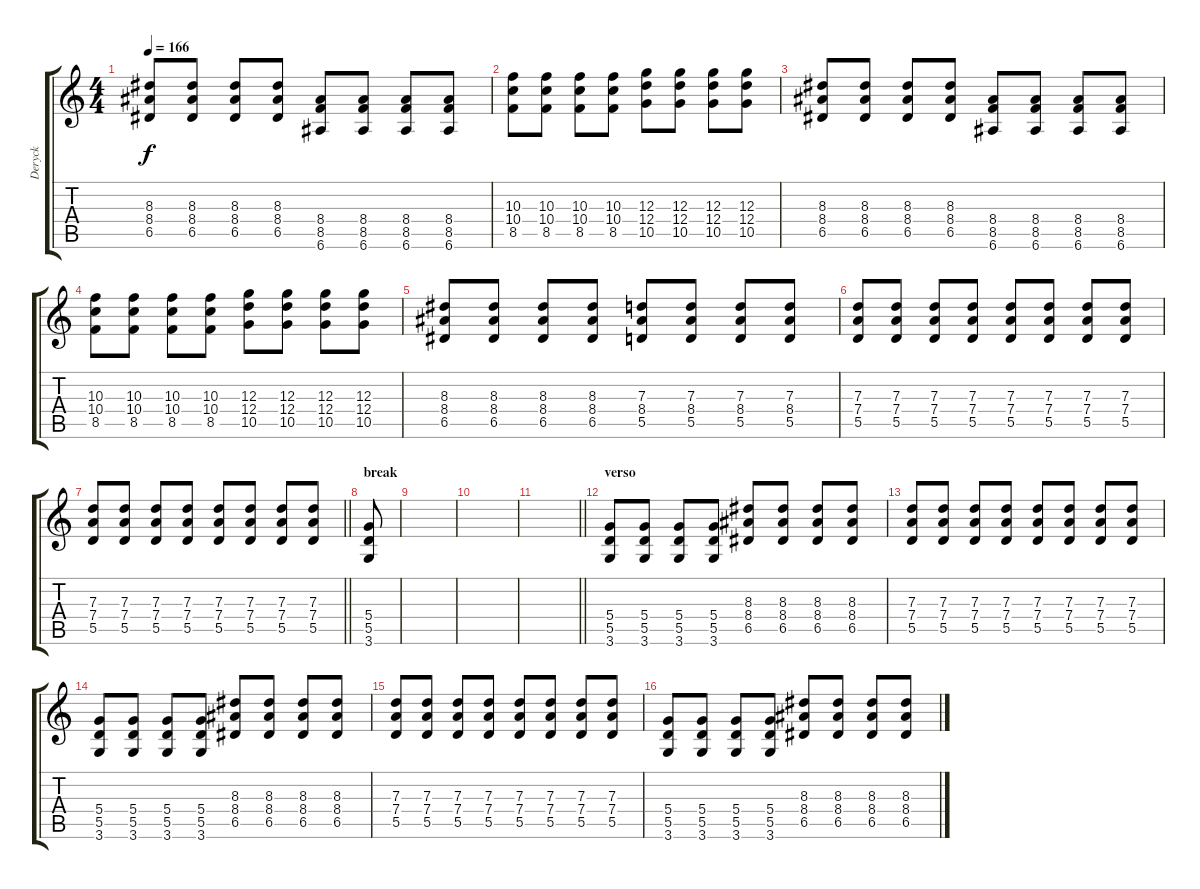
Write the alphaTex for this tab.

\track ("Deryck" "Deryck") {instrument overdrivenguitar}
\staff {score tabs}
\tuning (E4 B3 G3 D3 A2 E2) {hide}
\ts (4 4)
\tempo 166
\clef g2
\ks c
(8.3 8.4 6.5).8{dy f} (8.3 8.4 6.5).8 (8.3 8.4 6.5).8 (8.3 8.4 6.5).8 (8.4 8.5 6.6).8 (8.4 8.5 6.6).8 (8.4 8.5 6.6).8 (8.4 8.5 6.6).8 |
(10.3 10.4 8.5).8 (10.3 10.4 8.5).8 (10.3 10.4 8.5).8 (10.3 10.4 8.5).8 (12.3 12.4 10.5).8 (12.3 12.4 10.5).8 (12.3 12.4 10.5).8 (12.3 12.4 10.5).8 |
(8.3 8.4 6.5).8 (8.3 8.4 6.5).8 (8.3 8.4 6.5).8 (8.3 8.4 6.5).8 (8.4 8.5 6.6).8 (8.4 8.5 6.6).8 (8.4 8.5 6.6).8 (8.4 8.5 6.6).8 |
(10.3 10.4 8.5).8 (10.3 10.4 8.5).8 (10.3 10.4 8.5).8 (10.3 10.4 8.5).8 (12.3 12.4 10.5).8 (12.3 12.4 10.5).8 (12.3 12.4 10.5).8 (12.3 12.4 10.5).8 |
(8.3 8.4 6.5).8 (8.3 8.4 6.5).8 (8.3 8.4 6.5).8 (8.3 8.4 6.5).8 (7.3 8.4 5.5).8 (7.3 8.4 5.5).8 (7.3 8.4 5.5).8 (7.3 8.4 5.5).8 |
(7.3 7.4 5.5).8 (7.3 7.4 5.5).8 (7.3 7.4 5.5).8 (7.3 7.4 5.5).8 (7.3 7.4 5.5).8 (7.3 7.4 5.5).8 (7.3 7.4 5.5).8 (7.3 7.4 5.5).8 |
\barLineRight lightlight
(7.3 7.4 5.5).8 (7.3 7.4 5.5).8 (7.3 7.4 5.5).8 (7.3 7.4 5.5).8 (7.3 7.4 5.5).8 (7.3 7.4 5.5).8 (7.3 7.4 5.5).8 (7.3 7.4 5.5).8 |
\section ("" "break")
(5.4 5.5 3.6).8 |
|
|
\barLineRight lightlight
|
\section ("" "verso")
(5.4 5.5 3.6).8 (5.4 5.5 3.6).8 (5.4 5.5 3.6).8 (5.4 5.5 3.6).8 (8.3 8.4 6.5).8 (8.3 8.4 6.5).8 (8.3 8.4 6.5).8 (8.3 8.4 6.5).8 |
(7.3 7.4 5.5).8 (7.3 7.4 5.5).8 (7.3 7.4 5.5).8 (7.3 7.4 5.5).8 (7.3 7.4 5.5).8 (7.3 7.4 5.5).8 (7.3 7.4 5.5).8 (7.3 7.4 5.5).8 |
(5.4 5.5 3.6).8 (5.4 5.5 3.6).8 (5.4 5.5 3.6).8 (5.4 5.5 3.6).8 (8.3 8.4 6.5).8 (8.3 8.4 6.5).8 (8.3 8.4 6.5).8 (8.3 8.4 6.5).8 |
(7.3 7.4 5.5).8 (7.3 7.4 5.5).8 (7.3 7.4 5.5).8 (7.3 7.4 5.5).8 (7.3 7.4 5.5).8 (7.3 7.4 5.5).8 (7.3 7.4 5.5).8 (7.3 7.4 5.5).8 |
(5.4 5.5 3.6).8 (5.4 5.5 3.6).8 (5.4 5.5 3.6).8 (5.4 5.5 3.6).8 (8.3 8.4 6.5).8 (8.3 8.4 6.5).8 (8.3 8.4 6.5).8 (8.3 8.4 6.5).8
